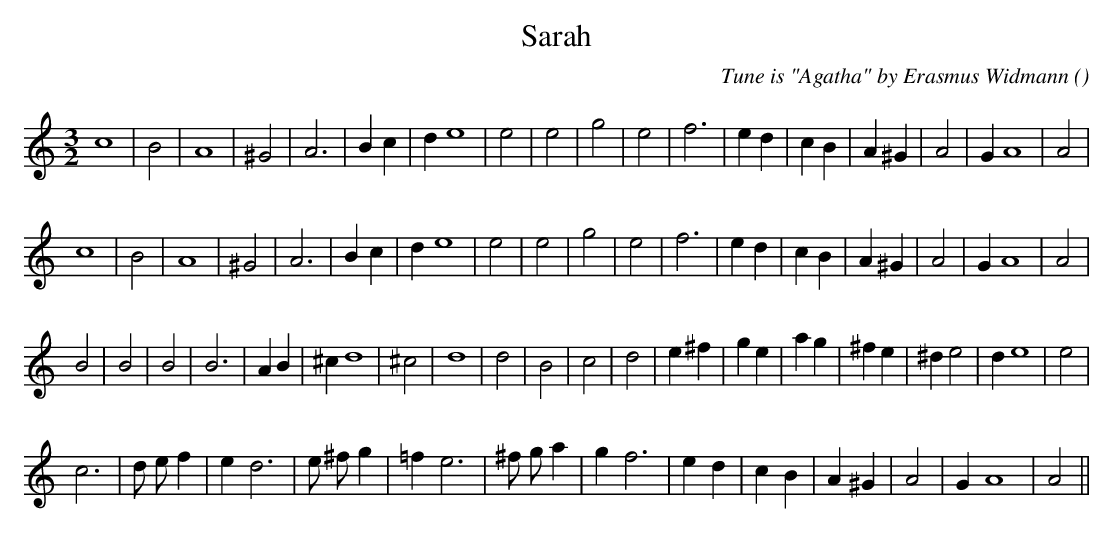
X:1
T: Sarah
C:Tune is "Agatha" by Erasmus Widmann
O:
M:3/2
K:Am
K:Am
M:3/2
L:1/16
c16 |B8 |A16 |^G8 |A12 |B4 c4 |d4 e16|e8 |e8 |g8 |e8 |f12 |e4 d4 |c4 B4 |A4 ^G4 |A8 |G4 A16|A8 |
c16 |B8 |A16 |^G8 |A12 |B4 c4 |d4 e16|e8 |e8 |g8 |e8 |f12 |e4 d4 |c4 B4 |A4 ^G4 |A8 |G4 A16|A8 |
B8 |B8 |B8 |B12 |A4 B4 |^c4 d16 |^c8 |d16|d8 |B8 |c8 |d8 |e4 ^f4 |g4 e4 |a4 g4 |^f4 e4 |^d4 e8 |d4 e16|e8 |
c12 |d2 e2 f4 |e4 d12 |e2 ^f2 g4 |=f4 e12 |^f2 g2 a4 |g4 f12 |e4 d4 |c4 B4 |A4 ^G4 |A8 |G4 A16|A8 ||
